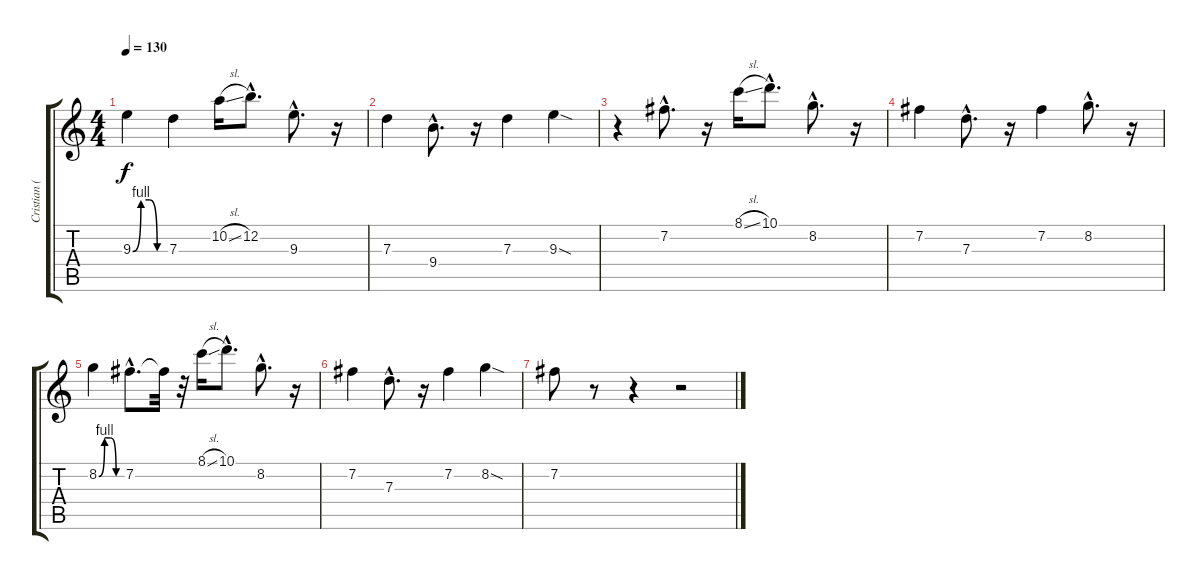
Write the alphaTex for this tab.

\track ("Cristian (guitarra)" "Cristian (") {instrument distortionguitar}
\staff {score tabs}
\tuning (E4 B3 G3 D3 A2 E2) {hide}
\ts (4 4)
\tempo 130
\clef g2
\ks c
9.3{be (custom 0 0 15 4 30 4 45 0 60 0)}.4{dy f} 7.3.4 10.2{sl}.16 12.2{hac}.8{d} 9.3{hac}.8{d} r.16 |
7.3.4 9.4{hac}.8{d} r.16 7.3.4 9.3{sod}.4 |
\section ("" "")
r.4{volume 14 balance 1} 7.2{hac}.8{d} r.16 8.1{sl}.16 10.1{hac}.8{d} 8.2{hac}.8{d} r.16 |
7.2.4 7.3{hac}.8{d} r.16 7.2.4 8.2{hac}.8{d} r.16 |
8.2{be (custom 0 0 15 4 30 4 45 0 60 0)}.4 7.2{hac}.8{d} 7.2{t}.32 r.32 8.1{sl}.16 10.1{hac}.8{d} 8.2{hac}.8{d} r.16 |
7.2.4 7.3{hac}.8{d} r.16 7.2.4 8.2{sod}.4 |
7.2.8 r.8 r.4 r.2
